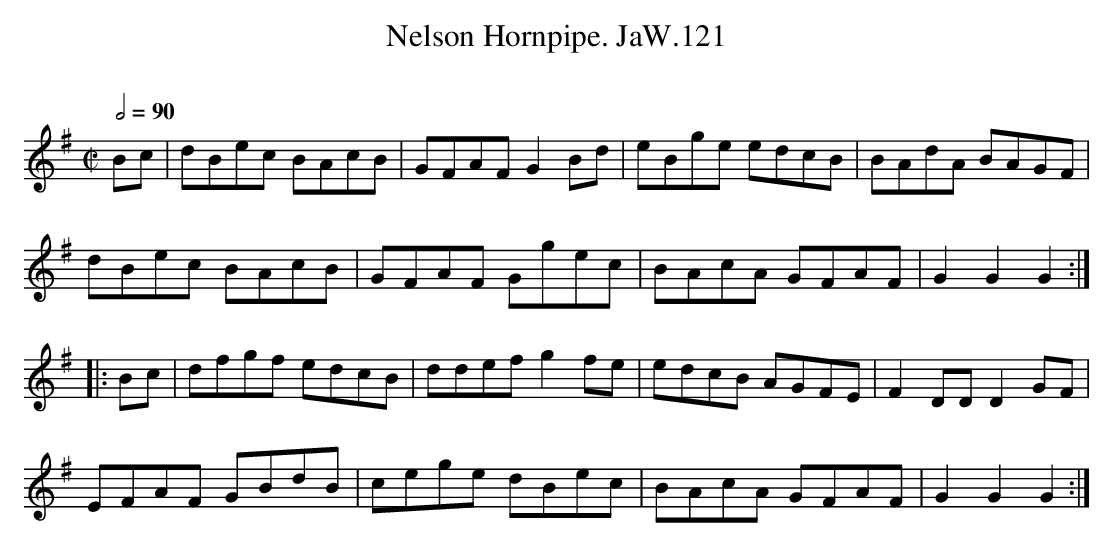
X:1
T:Nelson Hornpipe. JaW.121
M:C|
L:1/8
Q:1/2=90
O:
K:G
Bc|dBec BAcB|GFAF G2Bd|eBge edcB|BAdA BAGF|
dBec BAcB|GFAF Ggec|BAcA GFAF|G2G2G2:|
|:Bc|dfgf edcB|ddef g2fe|edcB AGFE|F2DD D2GF|
EFAF GBdB|cege dBec|BAcA GFAF|G2G2G2:|
